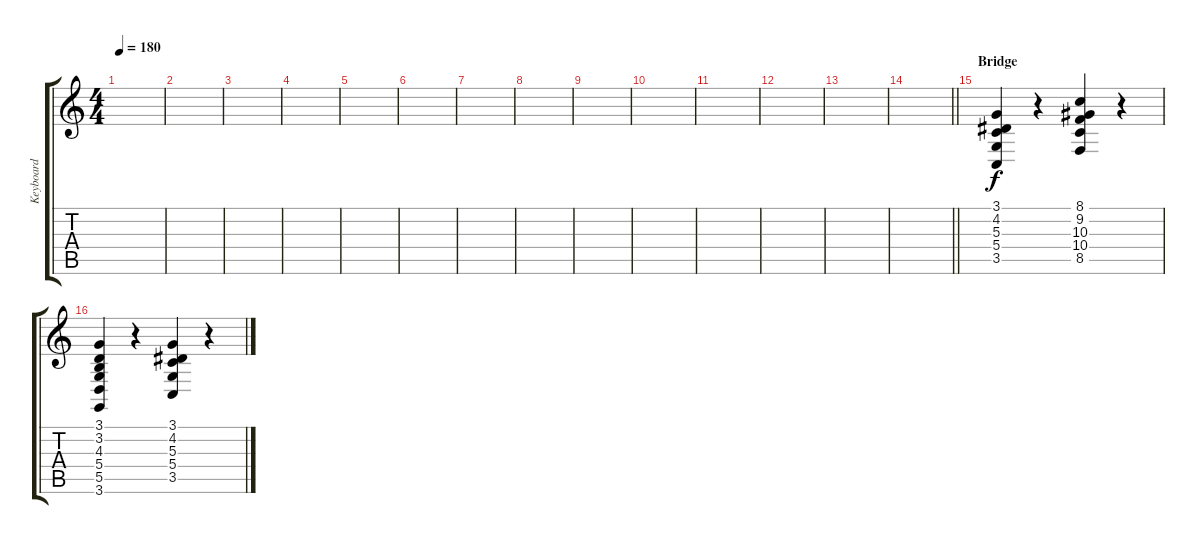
\track ("Keyboard" "Keyboard") {instrument choiraahs}
\staff {score tabs}
\tuning (E4 B3 G3 D3 A2 E2) {hide}
\ts (4 4)
\tempo 180
\clef g2
\ks c
|
|
|
|
|
|
|
|
|
|
|
|
|
\barLineRight lightlight
|
\section ("" "Bridge")
(3.1 4.2 5.3 5.4 3.5).4 r.4 (8.1 9.2 10.3 10.4 8.5).4 r.4 |
(3.1 3.2 4.3 5.4 5.5 3.6).4 r.4 (3.1 4.2 5.3 5.4 3.5).4 r.4
